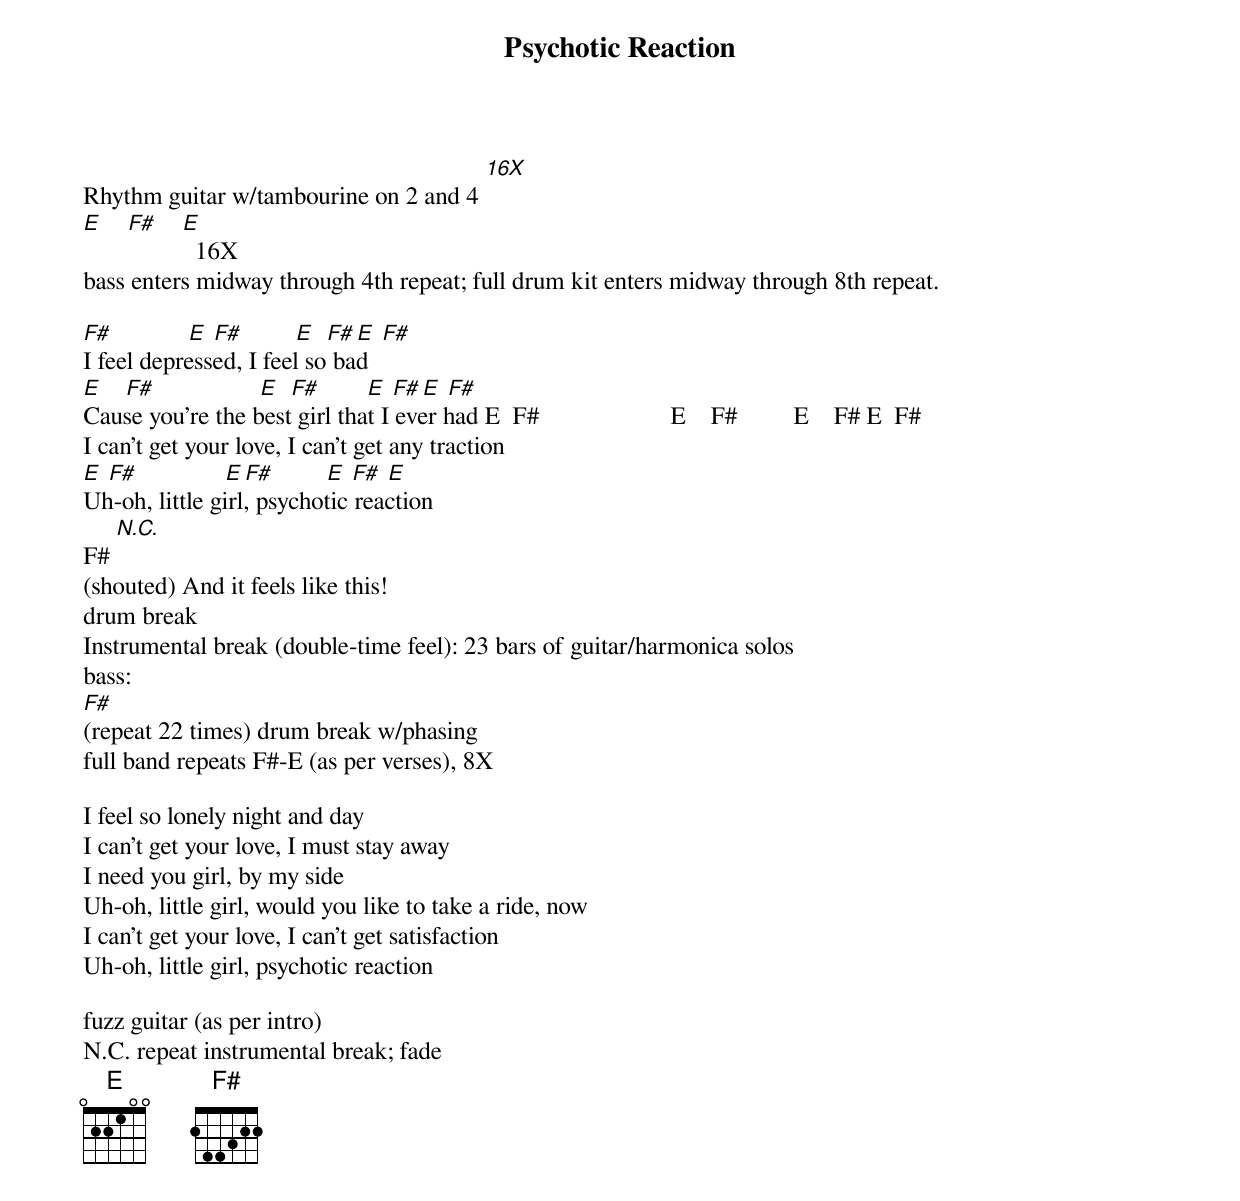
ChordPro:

{t:Psychotic Reaction}
Rhythm guitar w/tambourine on 2 and 4 [16X]
[E]    [F#]    [E]  16X
bass enters midway through 4th repeat; full drum kit enters midway through 8th repeat.

[F#              E  F#          E   F# E  F#]
I feel depressed, I feel so bad
[E     F#                   E   F#         E  F# E  F#]
Cause you're the best girl that I ever had E  F#                     E    F#         E    F# E  F#
I can't get your love, I can't get any traction
[E  F#                E F#          E  F#  E]
Uh-oh, little girl, psychotic reaction
F# [N.C.]
(shouted) And it feels like this!
drum break
Instrumental break (double-time feel): 23 bars of guitar/harmonica solos
bass:
[F#]
(repeat 22 times) drum break w/phasing
full band repeats F#-E (as per verses), 8X

I feel so lonely night and day
I can't get your love, I must stay away
I need you girl, by my side
Uh-oh, little girl, would you like to take a ride, now
I can't get your love, I can't get satisfaction
Uh-oh, little girl, psychotic reaction

fuzz guitar (as per intro)
N.C. repeat instrumental break; fade
